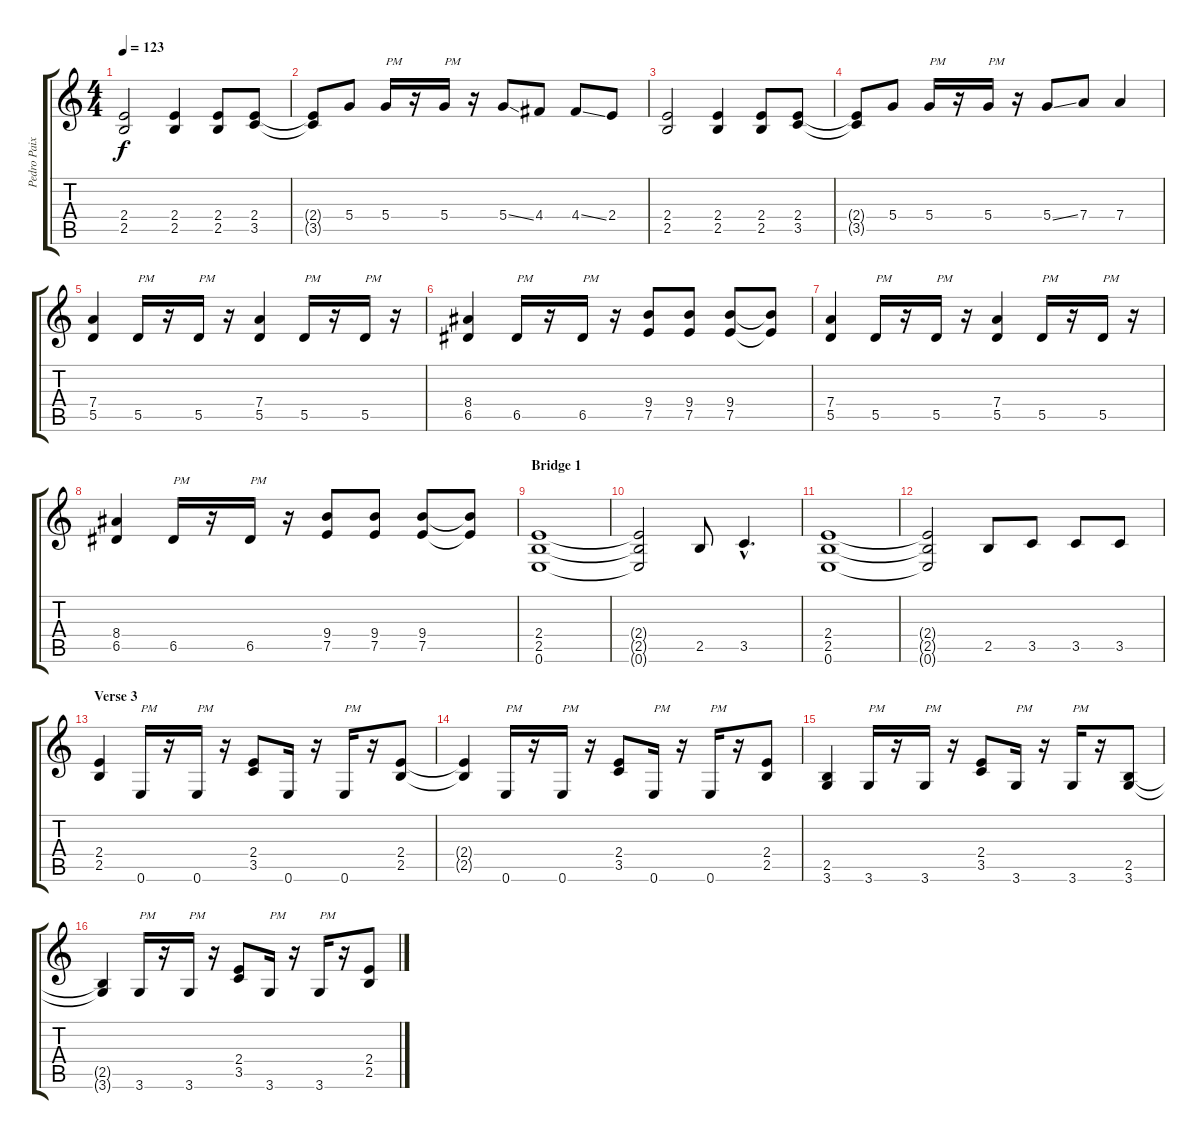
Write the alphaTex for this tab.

\track ("" "Pedro Paix") {instrument overdrivenguitar}
\staff {score tabs}
\tuning (E4 B3 G3 D3 A2 E2) {hide}
\ts (4 4)
\tempo 123
\clef g2
\ks c
(2.4 2.5).2{dy f} (2.4 2.5).4 (2.4 2.5).8 (2.4 3.5).8 |
(2.4{t} 3.5{t}).8 5.4.8 5.4.16{txt "PM"} r.16 5.4.16{txt "PM"} r.16 5.4{ss}.8 4.4.8 4.4{ss}.8 2.4.8 |
(2.4 2.5).2 (2.4 2.5).4 (2.4 2.5).8 (2.4 3.5).8 |
(2.4{t} 3.5{t}).8 5.4.8 5.4.16{txt "PM"} r.16 5.4.16{txt "PM"} r.16 5.4{ss}.8 7.4.8 7.4.4 |
(7.4 5.5).4 5.5.16{txt "PM"} r.16 5.5.16{txt "PM"} r.16 (7.4 5.5).4 5.5.16{txt "PM"} r.16 5.5.16{txt "PM"} r.16 |
(8.4 6.5).4 6.5.16{txt "PM"} r.16 6.5.16{txt "PM"} r.16 (9.4 7.5).8 (9.4 7.5).8 (9.4 7.5).8 (9.4{t} 7.5{t}).8 |
(7.4 5.5).4 5.5.16{txt "PM"} r.16 5.5.16{txt "PM"} r.16 (7.4 5.5).4 5.5.16{txt "PM"} r.16 5.5.16{txt "PM"} r.16 |
(8.4 6.5).4 6.5.16{txt "PM"} r.16 6.5.16{txt "PM"} r.16 (9.4 7.5).8 (9.4 7.5).8 (9.4 7.5).8 (9.4{t} 7.5{t}).8 |
\section ("" "Bridge 1")
(2.4 2.5 0.6).1{balance 8} |
(2.4{t} 2.5{t} 0.6{t}).2 2.5.8 3.5{hac}.4{d} |
(2.4 2.5 0.6).1 |
(2.4{t} 2.5{t} 0.6{t}).2 2.5.8 3.5.8 3.5.8 3.5.8 |
\section ("" "Verse 3")
(2.4 2.5).4{volume 10 balance 2} 0.6.16{txt "PM"} r.16 0.6.16{txt "PM"} r.16 (2.4 3.5).8 0.6.16{txt ""} r.16 0.6.16{txt "PM"} r.16 (2.4 2.5).8 |
(2.4{t} 2.5{t}).4 0.6.16{txt "PM"} r.16 0.6.16{txt "PM"} r.16 (2.4 3.5).8 0.6.16{txt "PM"} r.16 0.6.16{txt "PM"} r.16 (2.4 2.5).8 |
(2.5 3.6).4 3.6.16{txt "PM"} r.16 3.6.16{txt "PM"} r.16 (2.4 3.5).8 3.6.16{txt "PM"} r.16 3.6.16{txt "PM"} r.16 (2.5 3.6).8 |
(2.5{t} 3.6{t}).4 3.6.16{txt "PM"} r.16 3.6.16{txt "PM"} r.16 (2.4 3.5).8 3.6.16{txt "PM"} r.16 3.6.16{txt "PM"} r.16 (2.4 2.5).8
